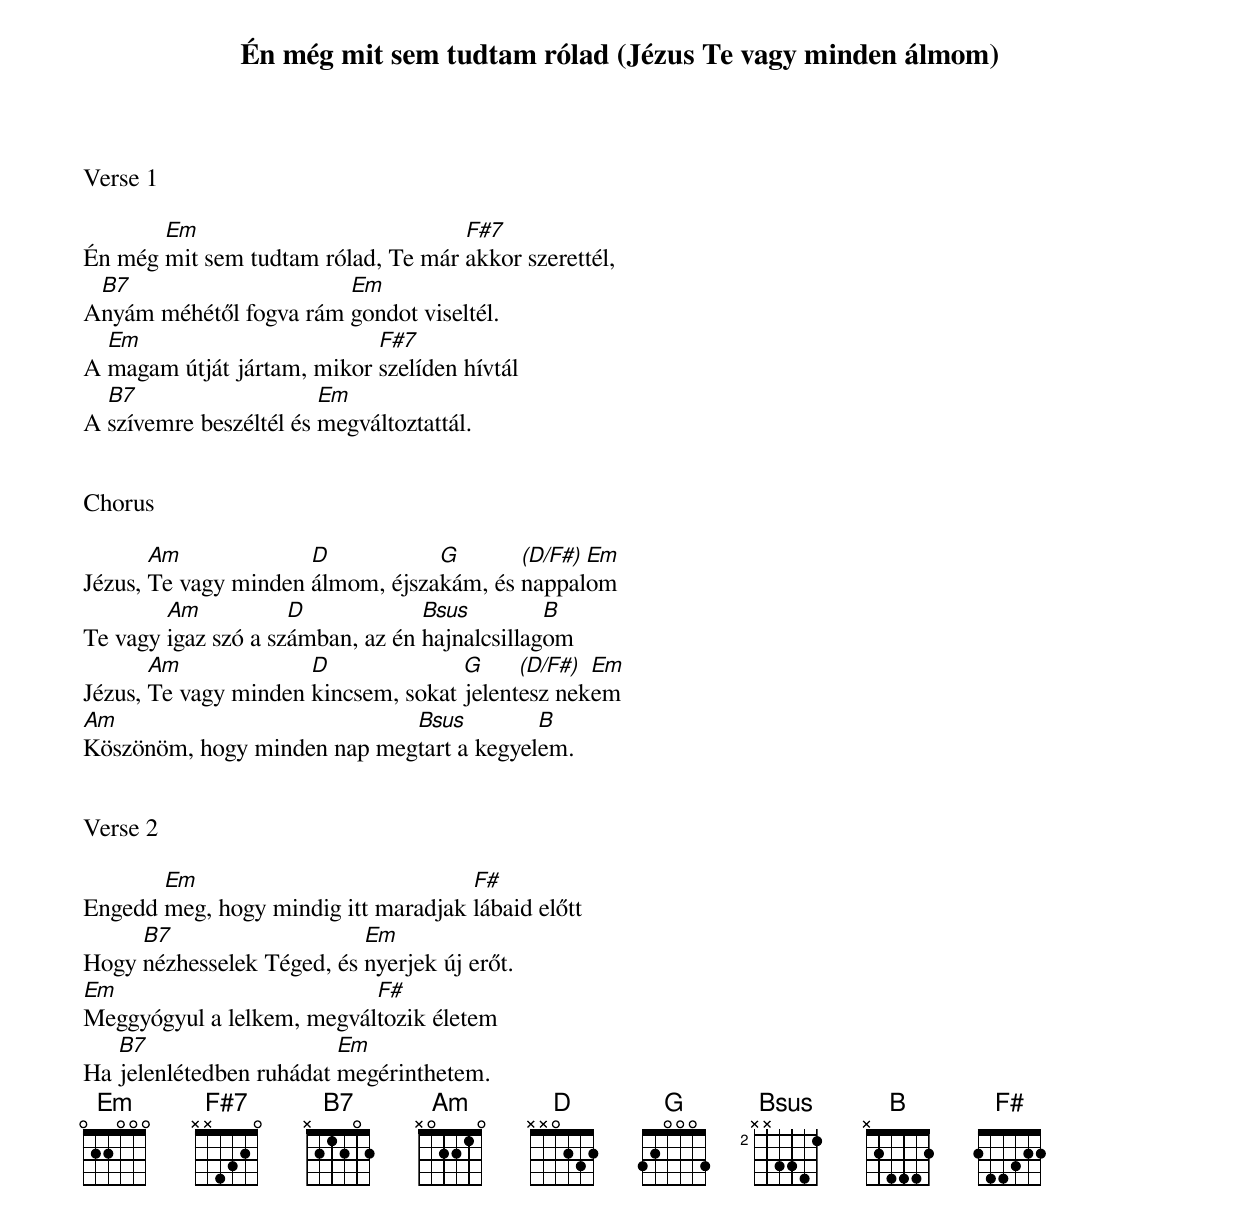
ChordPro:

{title: Én még mit sem tudtam rólad (Jézus Te vagy minden álmom)}
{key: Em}
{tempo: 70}
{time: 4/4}
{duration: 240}



Verse 1

Én még [Em]mit sem tudtam rólad, Te már [F#7]akkor szerettél,
A[B7]nyám méhétől fogva rám [Em]gondot viseltél.
A [Em]magam útját jártam, mikor [F#7]szelíden hívtál
A [B7]szívemre beszéltél és [Em]megváltoztattál.


Chorus

Jézus, [Am]Te vagy minden [D]álmom, éjsza[G]kám, és [(D/F#)]nappal[Em]om
Te vagy [Am]igaz szó a sz[D]ámban, az én [Bsus]hajnalcsillag[B]om
Jézus, [Am]Te vagy minden [D]kincsem, sokat [G]jelent[(D/F#)]esz nek[Em]em
[Am]Köszönöm, hogy minden nap meg[Bsus]tart a kegyel[B]em.


Verse 2

Engedd [Em]meg, hogy mindig itt maradjak [F#]lábaid előtt
Hogy [B7]nézhesselek Téged, és [Em]nyerjek új erőt.
[Em]Meggyógyul a lelkem, megvál[F#]tozik életem
Ha [B7]jelenlétedben ruhádat [Em]megérinthetem.
